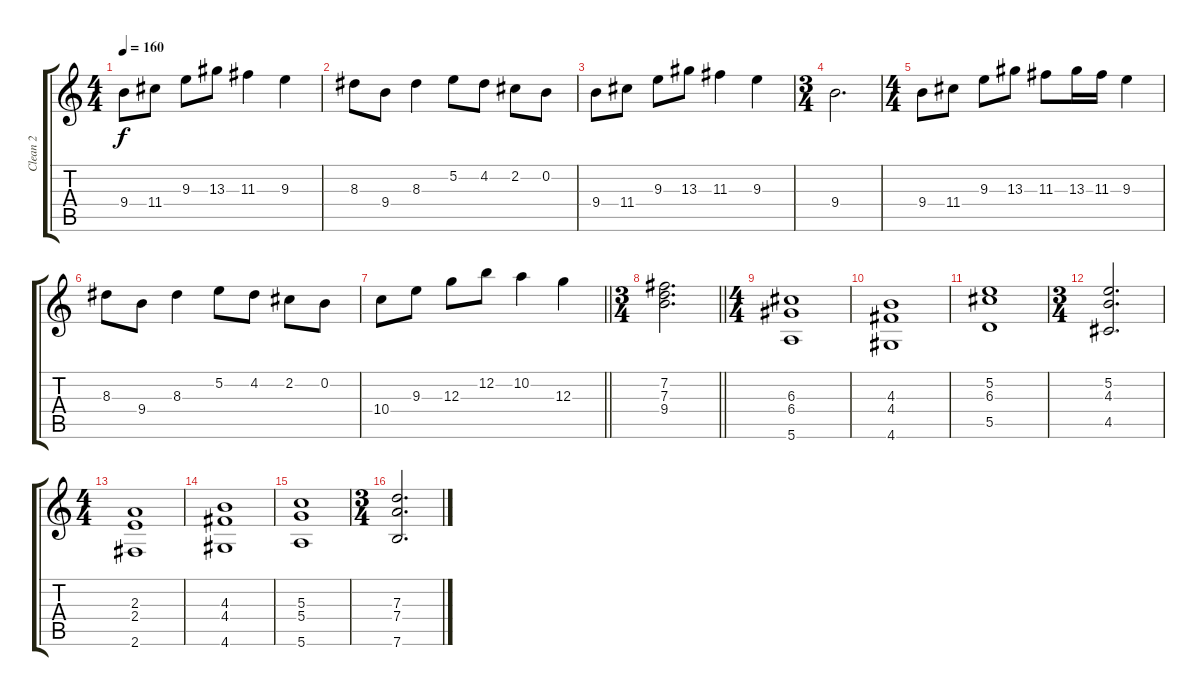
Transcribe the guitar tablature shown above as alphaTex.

\track ("Clean 2" "Clean 2") {instrument electricguitarclean}
\staff {score tabs}
\tuning (E4 B3 G3 D3 A2 E2) {hide}
\ts (4 4)
\tempo 160
\clef g2
\ks c
9.4.8{dy f} 11.4.8 9.3.8 13.3.8 11.3.4 9.3.4 |
8.3.8 9.4.8 8.3.4 5.2.8 4.2.8 2.2.8 0.2.8 |
9.4.8 11.4.8 9.3.8 13.3.8 11.3.4 9.3.4 |
\ts (3 4)
9.4.2{d} |
\ts (4 4)
9.4.8 11.4.8 9.3.8 13.3.8 11.3.8 13.3.16 11.3.16 9.3.4 |
8.3.8 9.4.8 8.3.4 5.2.8 4.2.8 2.2.8 0.2.8 |
\barLineRight lightlight
10.4.8 9.3.8 12.3.8 12.2.8 10.2.4 12.3.4 |
\ts (3 4)
\barLineRight lightlight
(7.2 7.3 9.4).2{d} |
\ts (4 4)
(6.3 6.4 5.6).1 |
(4.3 4.4 4.6).1 |
(5.2 6.3 5.5).1 |
\ts (3 4)
(5.2 4.3 4.5).2{d} |
\ts (4 4)
(2.3 2.4 2.6).1 |
(4.3 4.4 4.6).1 |
(5.3 5.4 5.6).1 |
\ts (3 4)
(7.3 7.4 7.6).2{d}
